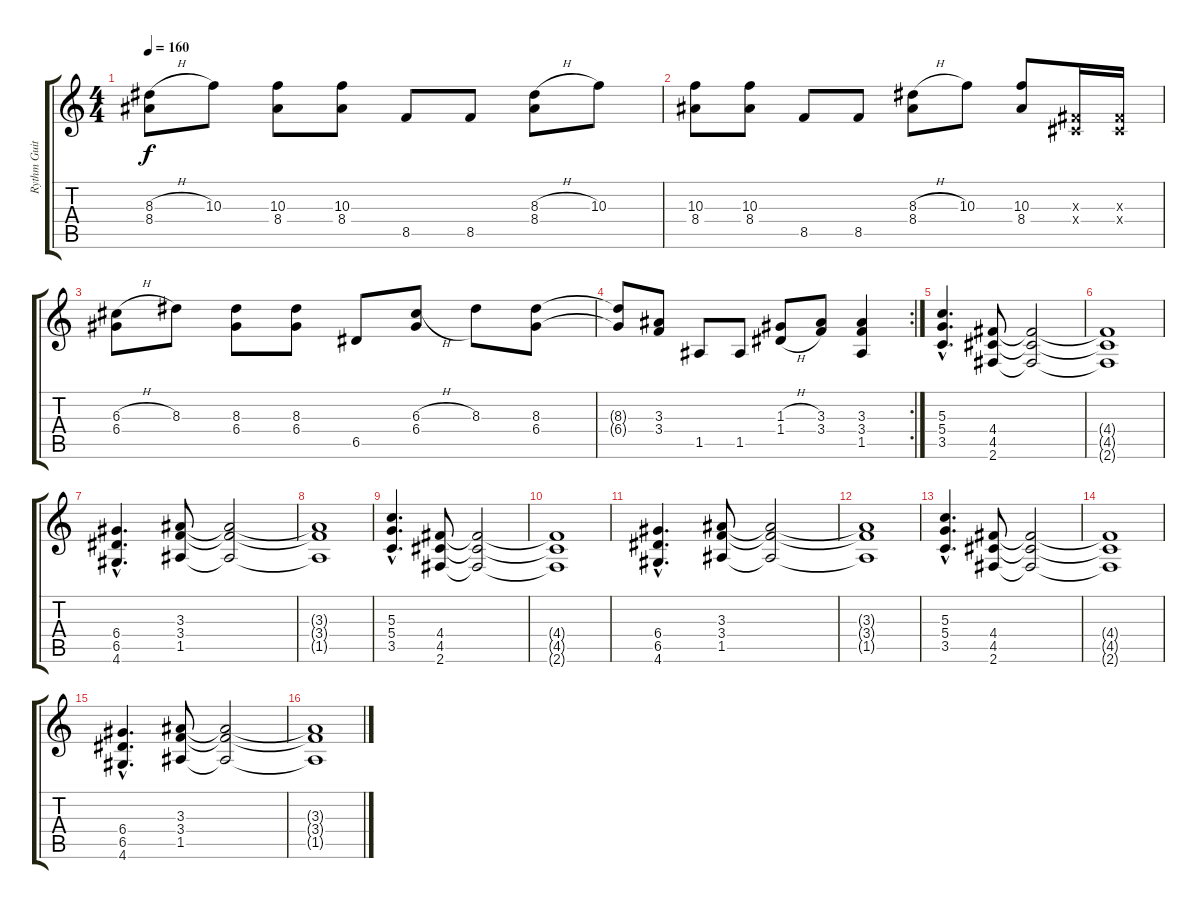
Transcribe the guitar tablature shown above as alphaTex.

\track ("Rythm Guitar" "Rythm Guit") {instrument overdrivenguitar}
\staff {score tabs}
\tuning (E4 B3 G3 D3 A2 E2) {hide}
\ts (4 4)
\tempo 160
\clef g2
\ks c
(8.3{h} 8.4).8{dy f} 10.3.8 (10.3 8.4).8 (10.3 8.4).8 8.5.8 8.5.8 (8.3{h} 8.4).8 10.3.8 |
(10.3 8.4).8 (10.3 8.4).8 8.5.8 8.5.8 (8.3{h} 8.4).8 10.3.8 (10.3 8.4).8 (-1.3{x} -1.4{x}).16 (-1.3{x} -1.4{x}).16 |
(6.3{h} 6.4).8 8.3.8 (8.3 6.4).8 (8.3 6.4).8 6.5.8 (6.3{h} 6.4).8 8.3.8 (8.3 6.4).8 |
\rc 2
(8.3{t} 6.4{t}).8 (3.3 3.4).8 1.5.8 1.5.8 (1.3{h} 1.4{h}).8 (3.3 3.4).8 (3.3 3.4 1.5).4 |
(5.3{hac} 5.4{hac} 3.5{hac}).4{d} (4.4 4.5 2.6).8 (4.4{t} 4.5{t} 2.6{t}).2 |
(4.4{t} 4.5{t} 2.6{t}).1 |
(6.4{hac} 6.5{hac} 4.6{hac}).4{d} (3.3 3.4 1.5).8 (3.3{t} 3.4{t} 1.5{t}).2 |
(3.3{t} 3.4{t} 1.5{t}).1 |
(5.3{hac} 5.4{hac} 3.5{hac}).4{d} (4.4 4.5 2.6).8 (4.4{t} 4.5{t} 2.6{t}).2 |
(4.4{t} 4.5{t} 2.6{t}).1 |
(6.4{hac} 6.5{hac} 4.6{hac}).4{d} (3.3 3.4 1.5).8 (3.3{t} 3.4{t} 1.5{t}).2 |
(3.3{t} 3.4{t} 1.5{t}).1 |
(5.3{hac} 5.4{hac} 3.5{hac}).4{d} (4.4 4.5 2.6).8 (4.4{t} 4.5{t} 2.6{t}).2 |
(4.4{t} 4.5{t} 2.6{t}).1 |
(6.4{hac} 6.5{hac} 4.6{hac}).4{d} (3.3 3.4 1.5).8 (3.3{t} 3.4{t} 1.5{t}).2 |
(3.3{t} 3.4{t} 1.5{t}).1
